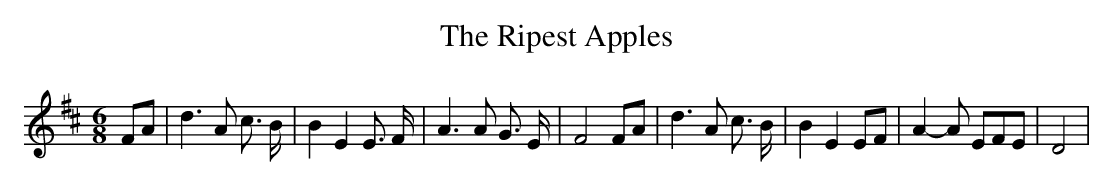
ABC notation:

X:1
T:The Ripest Apples
M:6/8
L:1/8
K:D
 FA| d3 A c3/2 B/2| B2 E2 E3/2 F/2| A3 A G3/2 E/2| F4 FA| d3 A c3/2 B/2|\
 B2 E2 EF| A2- A EFE| D4|
